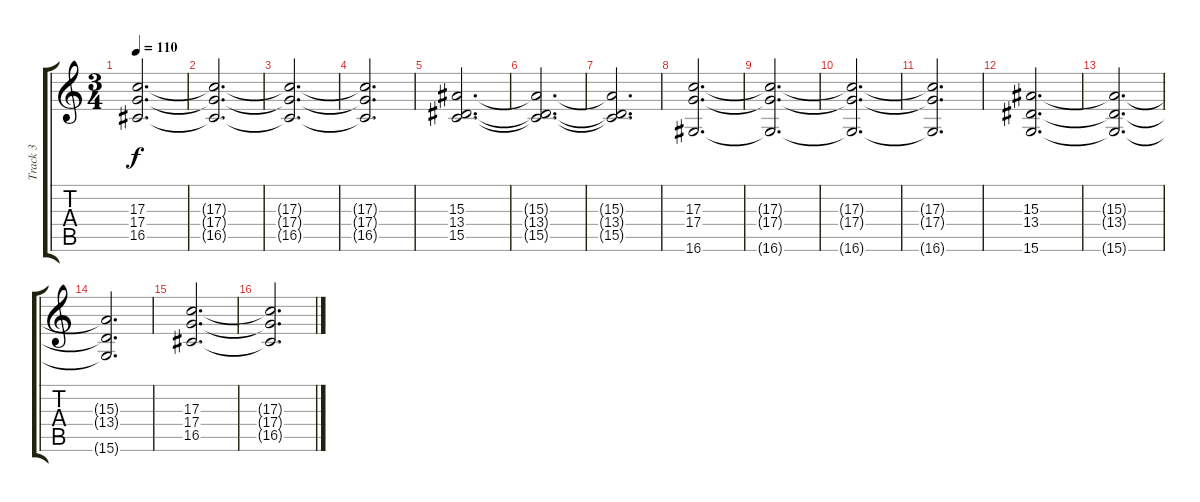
\track ("Track 3" "Track 3") {instrument choiraahs}
\staff {score tabs}
\tuning (E4 B3 G3 D3 A2 E2) {hide}
\ts (3 4)
\tempo 110
\clef g2
\ks c
(17.3 17.4 16.5).2{d dy f} |
(17.3{t} 17.4{t} 16.5{t}).2{d} |
(17.3{t} 17.4{t} 16.5{t}).2{d} |
(17.3{t} 17.4{t} 16.5{t}).2{d} |
(15.3 13.4 15.5).2{d} |
(15.3{t} 13.4{t} 15.5{t}).2{d} |
(15.3{t} 13.4{t} 15.5{t}).2{d} |
(17.3 17.4 16.6).2{d} |
(17.3{t} 17.4{t} 16.6{t}).2{d} |
(17.3{t} 17.4{t} 16.6{t}).2{d} |
(17.3{t} 17.4{t} 16.6{t}).2{d} |
(15.3 13.4 15.6).2{d} |
(15.3{t} 13.4{t} 15.6{t}).2{d} |
(15.3{t} 13.4{t} 15.6{t}).2{d} |
(17.3 17.4 16.5).2{d} |
(17.3{t} 17.4{t} 16.5{t}).2{d}
